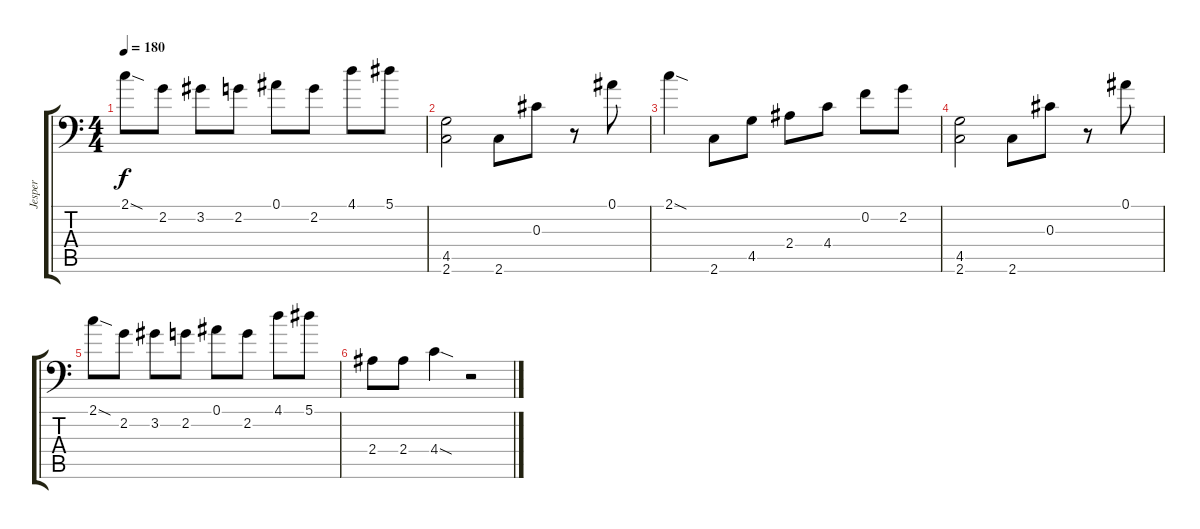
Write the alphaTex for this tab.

\track ("Jesper" "Jesper") {instrument distortionguitar}
\staff {score tabs}
\tuning (Bb3 F3 Db3 Ab2 Eb2 Bb1) {hide}
\ts (4 4)
\tempo 180
\clef f4
\ks c
2.1{sod}.8{dy f} 2.2.8 3.2.8 2.2.8 0.1.8 2.2.8 4.1.8 5.1.8 |
(4.5 2.6).2 2.6.8 0.3.8 r.8 0.1.8 |
2.1{sod}.4 2.6.8 4.5.8 2.4.8 4.4.8 0.2.8 2.2.8 |
(4.5 2.6).2 2.6.8 0.3.8 r.8 0.1.8 |
2.1{sod}.8 2.2.8 3.2.8 2.2.8 0.1.8 2.2.8 4.1.8 5.1.8 |
2.4.8 2.4.8 4.4{sod}.4 r.2
